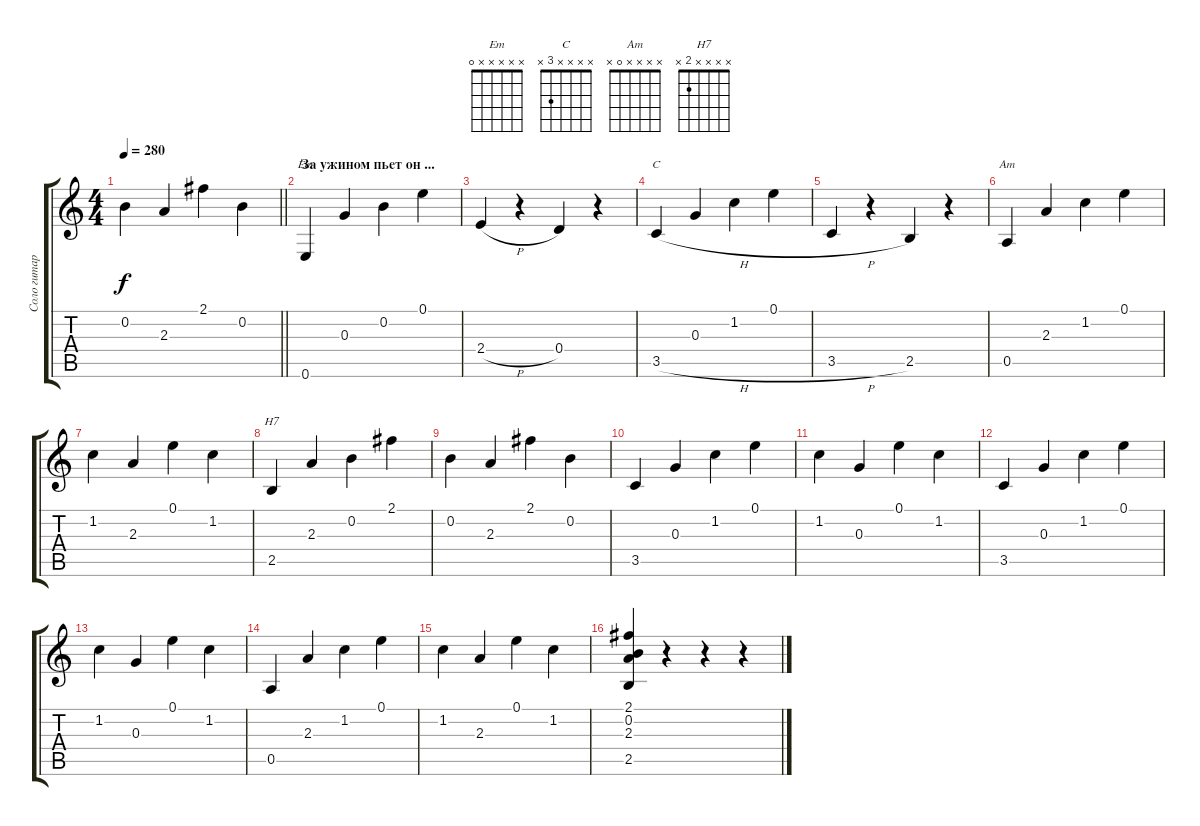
\track ("Соло гитара" "Соло гитар") {instrument electricguitarjazz}
\staff {score tabs}
\tuning (E4 B3 G3 D3 A2 E2) {hide}
\chord ("Em" x x x x x 0)
\chord ("C" x x x x 3 x)
\chord ("Am" x x x x 0 x)
\chord ("Н7" x x x x 2 x)
\ts (4 4)
\tempo 280
\clef g2
\barLineRight lightlight
\ks c
0.2.4{dy f} 2.3.4 2.1.4 0.2.4 |
\section ("" "За ужином пьет он ...")
0.6.4{ch "Em"} 0.3.4 0.2.4 0.1.4 |
2.4{h}.4 r.4 0.4.4 r.4 |
3.5{h}.4{ch "C"} 0.3.4 1.2.4 0.1.4 |
3.5{h}.4 r.4 2.5.4 r.4 |
0.5.4{ch "Am"} 2.3.4 1.2.4 0.1.4 |
1.2.4 2.3.4 0.1.4 1.2.4 |
2.5.4{ch "Н7"} 2.3.4 0.2.4 2.1.4 |
0.2.4 2.3.4 2.1.4 0.2.4 |
3.5.4 0.3.4 1.2.4 0.1.4 |
1.2.4 0.3.4 0.1.4 1.2.4 |
3.5.4 0.3.4 1.2.4 0.1.4 |
1.2.4 0.3.4 0.1.4 1.2.4 |
0.5.4 2.3.4 1.2.4 0.1.4 |
1.2.4 2.3.4 0.1.4 1.2.4 |
(2.1 0.2 2.3 2.5).4 r.4 r.4 r.4
